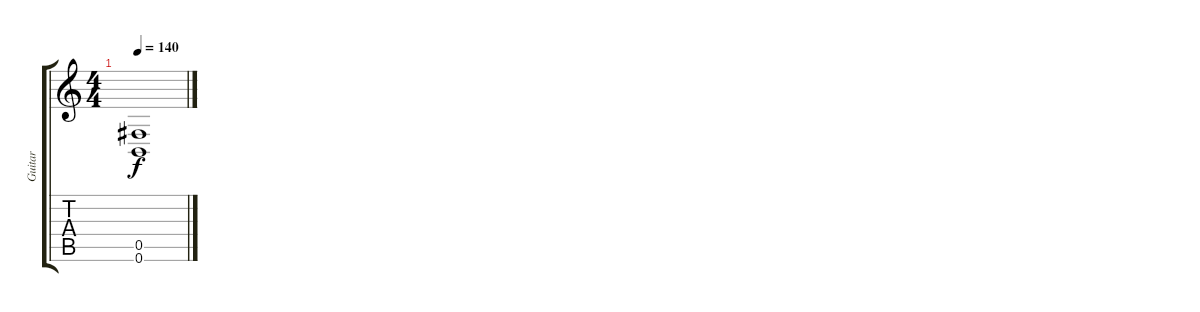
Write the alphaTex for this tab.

\track ("Guitar" "Guitar") {instrument distortionguitar}
\staff {score tabs}
\tuning (Db4 Ab3 E3 B2 Gb2 B1) {hide}
\ts (4 4)
\tempo 140
\clef g2
\ks c
(0.5{t} 0.6{t}).1{dy f}
